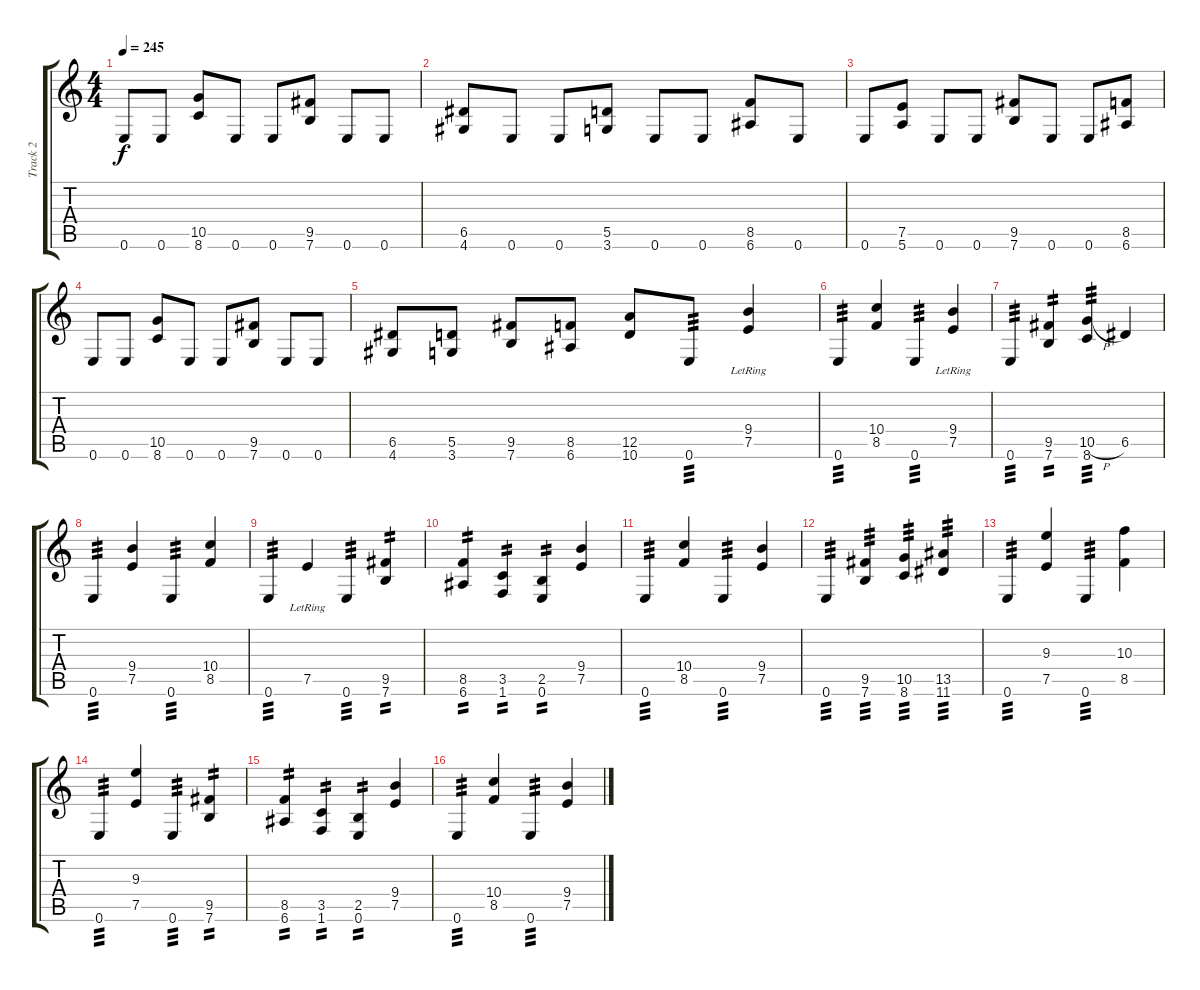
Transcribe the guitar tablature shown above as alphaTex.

\track ("Track 2" "Track 2") {instrument distortionguitar}
\staff {score tabs}
\tuning (E4 B3 G3 D3 A2 E2) {hide}
\ts (4 4)
\tempo 245
\clef g2
\ks c
0.6.8{dy f} 0.6.8 (10.5 8.6).8 0.6.8 0.6.8 (9.5 7.6).8 0.6.8 0.6.8 |
(6.5 4.6).8 0.6.8 0.6.8 (5.5 3.6).8 0.6.8 0.6.8 (8.5 6.6).8 0.6.8 |
0.6.8 (7.5 5.6).8 0.6.8 0.6.8 (9.5 7.6).8 0.6.8 0.6.8 (8.5 6.6).8 |
0.6.8 0.6.8 (10.5 8.6).8 0.6.8 0.6.8 (9.5 7.6).8 0.6.8 0.6.8 |
(6.5 4.6).8 (5.5 3.6).8 (9.5 7.6).8 (8.5 6.6).8 (12.5 10.6).8 0.6.8{tp 3} (9.4{lr} 7.5{lr}).4 |
0.6.4{tp 3} (10.4 8.5).4 0.6.4{tp 3} (9.4{lr} 7.5{lr}).4 |
0.6.4{tp 3} (9.5 7.6).4{tp 2} (10.5{h} 8.6).4{tp 3} 6.5.4 |
0.6.4{tp 3} (9.4 7.5).4 0.6.4{tp 3} (10.4 8.5).4 |
0.6.4{tp 3} 7.5{lr}.4 0.6.4{tp 3} (9.5 7.6).4{tp 2} |
(8.5 6.6).4{tp 2} (3.5 1.6).4{tp 2} (2.5 0.6).4{tp 2} (9.4 7.5).4 |
0.6.4{tp 3} (10.4 8.5).4 0.6.4{tp 3} (9.4 7.5).4 |
0.6.4{tp 3} (9.5 7.6).4{tp 3} (10.5 8.6).4{tp 3} (13.5 11.6).4{tp 3} |
0.6.4{tp 3} (9.3 7.5).4 0.6.4{tp 3} (10.3 8.5).4 |
0.6.4{tp 3} (9.3 7.5).4 0.6.4{tp 3} (9.5 7.6).4{tp 2} |
(8.5 6.6).4{tp 2} (3.5 1.6).4{tp 2} (2.5 0.6).4{tp 2} (9.4 7.5).4 |
0.6.4{tp 3} (10.4 8.5).4 0.6.4{tp 3} (9.4 7.5).4
